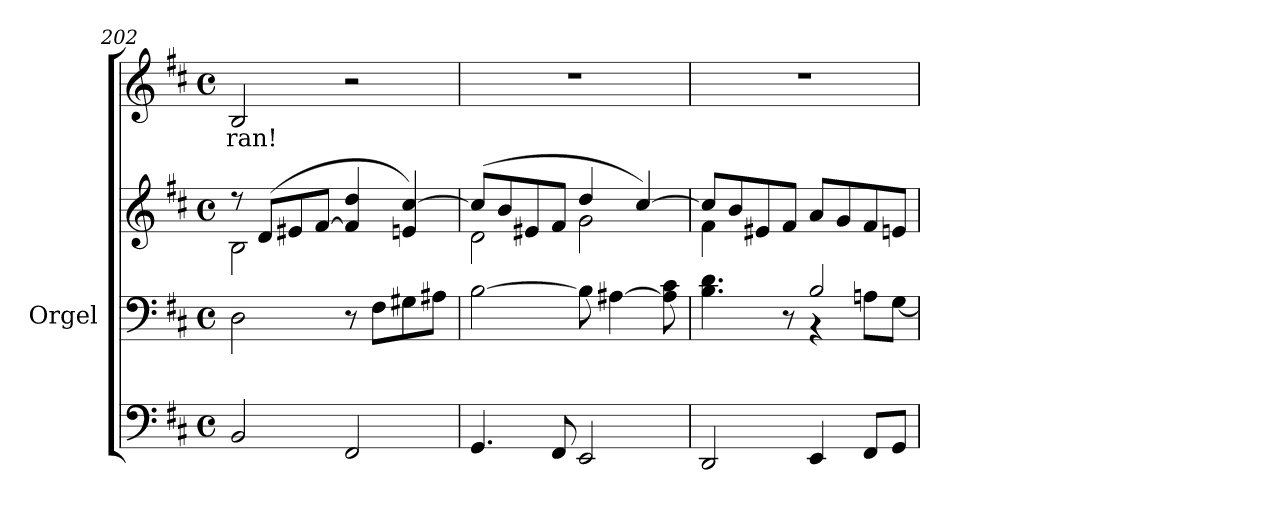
**kern	**kern	**kern	**kern	**text
*part3	*part2	*part2	*part1	*part1
*staff4	*staff3	*staff2	*staff1	*staff1
*	*I"Orgel	*	*	*
*	*I'Org.	*	*	*
*clefF4	*clefF4	*clefG2	*clefG2	*
*k[f#c#]	*k[f#c#]	*k[f#c#]	*k[f#c#]	*
*D:	*D:	*D:	*D:	*
*M4/4	*M4/4	*M4/4	*M4/4	*
*met(c)	*met(c)	*met(c)	*met(c)	*
=202	=202	=202	=202	=202
*	*	*^	*	*
!	!	!	!	!	!LO:LY:b
2BB/	2D\	8r	2B\	2B/	-ran!
.	.	(>8d/L	.	.	.
.	.	8e#X/	.	.	.
.	.	[<8f#/J	.	.	.
2FF#/	8r	4f#/] 4dd/	2ryy	2r	.
.	8F#\L	.	.	.	.
.	8G#X\	4en/ [>4cc#/)	.	.	.
.	8A#X\J	.	.	.	.
!!LO:LB:g=z
=203	=203	=203	=203	=203	=203
4.GG/	[2B\	(>8cc#/L]	2d\	1r	.
.	.	8b/	.	.	.
.	.	8e#X/	.	.	.
8FF#/	.	8f#/J	.	.	.
2EE/	8B\]	4dd/	2g\	.	.
.	[<4A#X\	.	.	.	.
.	.	[>4cc#/)	.	.	.
.	8A#\] 8c#\	.	.	.	.
=204	=204	=204	=204	=204	=204
*	*^	*	*	*	*
2DD/	4.B\ 4.d\	2ryy	8cc#/L]	4f#\	1r	.
.	.	.	8b/	.	.	.
.	.	.	8e#X/	2.ryy	.	.
.	8r	.	8f#/J	.	.	.
4EE/	2B/	4r	8a/L	.	.	.
.	.	.	8g/	.	.	.
8FF#/L	.	8An\L	8f#/	.	.	.
8GG/J	.	[<8G\J	8en/J	.	.	.
*	*v	*v	*	*	*	*
*	*	*v	*v	*	*
=	=	=	=	=
*-	*-	*-	*-	*-
